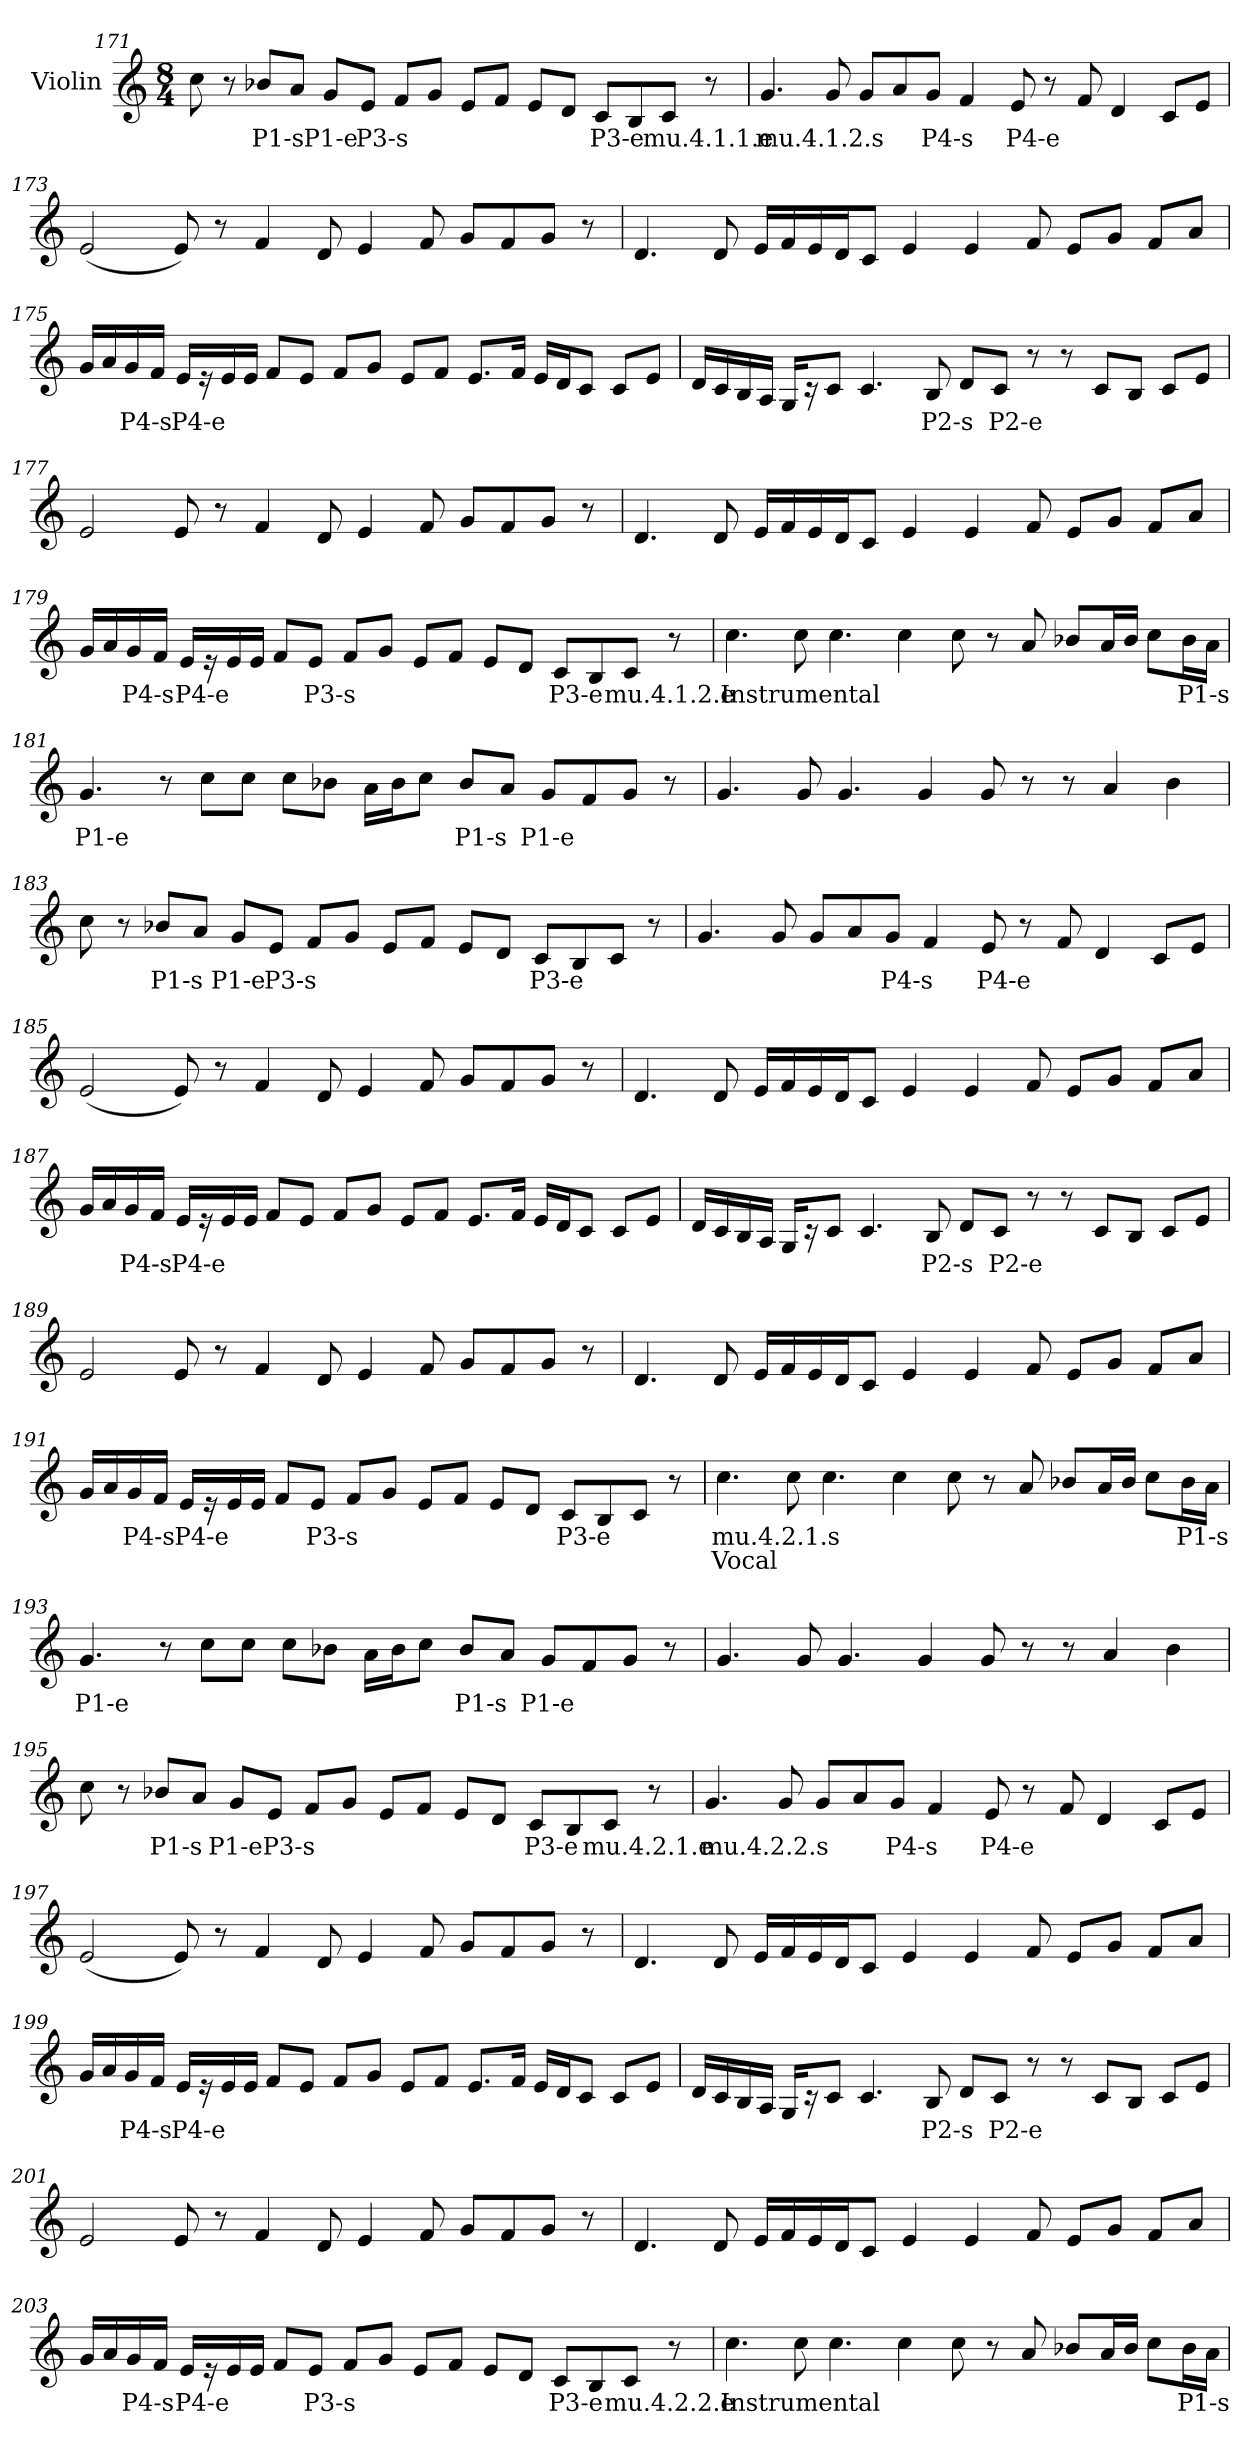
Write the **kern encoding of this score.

**kern	**text	**text
*part1	*part1	*part1
*staff1	*staff1	*staff1
*I"Violin	*	*
!!LO:LB:g=z
*clefG2	*	*
*k[]	*	*
*M8/4	*	*
=171	=171	=171
8cc\	.	.
8r	.	.
!	!LO:LY:b	!
8b-Xi/L	P1-s	.
8ai/J	.	.
!	!LO:LY:b	!
8gi/L	P1-e	.
!	!LO:LY:b	!
8ej/J	P3-s	.
8fj/L	.	.
8gj/J	.	.
8ej/L	.	.
8fj/J	.	.
8ej/L	.	.
8dj/J	.	.
!	!LO:LY:b	!
8cj/L	P3-e	.
8B/	.	.
!	!LO:LY:b	!
8c/J	mu.4.1.1.e	.
8r	.	.
!!LO:LB:g=z
=172	=172	=172
!	!LO:LY:b	!
4.g/	mu.4.1.2.s	.
8g/	.	.
8g/L	.	.
8a/	.	.
!	!LO:LY:b	!
8gZ/J	P4-s	.
4fZ/	.	.
!	!LO:LY:b	!
8eZ/	P4-e	.
8r	.	.
8f/	.	.
4d/	.	.
8c/L	.	.
8e/J	.	.
=173	=173	=173
(2e/	.	.
8e/)	.	.
8r	.	.
4f/	.	.
8d/	.	.
4e/	.	.
8f/	.	.
8g/L	.	.
8f/	.	.
8g/J	.	.
8r	.	.
!!LO:LB:g=z
=174	=174	=174
4.d/	.	.
8d/	.	.
16e/LL	.	.
16f/	.	.
16e/	.	.
16d/J	.	.
8c/J	.	.
4e/	.	.
4e/	.	.
8f/	.	.
8e/L	.	.
8g/J	.	.
8f/L	.	.
8a/J	.	.
!!LO:LB:g=z
=175	=175	=175
16g/LL	.	.
16a/	.	.
!	!LO:LY:b	!
16gZ/	P4-s	.
16fZ/JJ	.	.
!	!LO:LY:b	!
16eZ/LL	P4-e	.
16r	.	.
16e/	.	.
16e/JJ	.	.
8f/L	.	.
8e/J	.	.
8f/L	.	.
8g/J	.	.
8e/L	.	.
8f/J	.	.
8.e/L	.	.
16f/Jk	.	.
16e/LL	.	.
16d/J	.	.
8c/J	.	.
8c/L	.	.
8e/J	.	.
!!LO:LB:g=z
=176	=176	=176
16d/LL	.	.
16c/	.	.
16B/	.	.
16A/JJ	.	.
16G/KL	.	.
16r	.	.
8c/J	.	.
4.c/	.	.
!	!LO:LY:b	!
8BV/	P2-s	.
8dV/L	.	.
!	!LO:LY:b	!
8cV/J	P2-e	.
8r	.	.
8r	.	.
8c/L	.	.
8B/J	.	.
8c/L	.	.
8e/J	.	.
!!LO:LB:g=z
=177	=177	=177
2e/	.	.
8e/	.	.
8r	.	.
4f/	.	.
8d/	.	.
4e/	.	.
8f/	.	.
8g/L	.	.
8f/	.	.
8g/J	.	.
8r	.	.
=178	=178	=178
4.d/	.	.
8d/	.	.
16e/LL	.	.
16f/	.	.
16e/	.	.
16d/J	.	.
8c/J	.	.
4e/	.	.
4e/	.	.
8f/	.	.
8e/L	.	.
8g/J	.	.
8f/L	.	.
8a/J	.	.
!!LO:LB:g=z
=179	=179	=179
16g/LL	.	.
16a/	.	.
!	!LO:LY:b	!
16gZ/	P4-s	.
16fZ/JJ	.	.
!	!LO:LY:b	!
16eZ/LL	P4-e	.
16r	.	.
16e/	.	.
16e/JJ	.	.
8f/L	.	.
!	!LO:LY:b	!
8ej/J	P3-s	.
8fj/L	.	.
8gj/J	.	.
8ej/L	.	.
8fj/J	.	.
8ej/L	.	.
8dj/J	.	.
!	!LO:LY:b	!
8cj/L	P3-e	.
8B/	.	.
!	!LO:LY:b	!
8c/J	mu.4.1.2.e	.
8r	.	.
!!LO:LB:g=z
=180	=180	=180
!	!LO:LY:b	!
4.cc\	Instrumental	.
8cc\	.	.
4.cc\	.	.
4cc\	.	.
8cc\	.	.
8r	.	.
8a/	.	.
8b-X/L	.	.
16a/L	.	.
16b-/JJ	.	.
8cc\L	.	.
!	!LO:LY:b	!
16b-i\L	P1-s	.
16ai\JJ	.	.
!!LO:PB:g=z
=181	=181	=181
!	!LO:LY:b	!
4.gi/	P1-e	.
8r	.	.
8cc\L	.	.
8cc\J	.	.
8cc\L	.	.
8b-X\J	.	.
16a\LL	.	.
16b-\J	.	.
8cc\J	.	.
!	!LO:LY:b	!
8b-i/L	P1-s	.
8ai/J	.	.
!	!LO:LY:b	!
8gi/L	P1-e	.
8f/	.	.
8g/J	.	.
8r	.	.
=182	=182	=182
4.g/	.	.
8g/	.	.
4.g/	.	.
4g/	.	.
8g/	.	.
8r	.	.
8r	.	.
4a/	.	.
4b\	.	.
!!LO:LB:g=z
=183	=183	=183
8cc\	.	.
8r	.	.
!	!LO:LY:b	!
8b-Xi/L	P1-s	.
8ai/J	.	.
!	!LO:LY:b	!
8gi/L	P1-e	.
!	!LO:LY:b	!
8ej/J	P3-s	.
8fj/L	.	.
8gj/J	.	.
8ej/L	.	.
8fj/J	.	.
8ej/L	.	.
8dj/J	.	.
!	!LO:LY:b	!
8cj/L	P3-e	.
8B/	.	.
8c/J	.	.
8r	.	.
=184	=184	=184
4.g/	.	.
8g/	.	.
8g/L	.	.
8a/	.	.
!	!LO:LY:b	!
8gZ/J	P4-s	.
4fZ/	.	.
!	!LO:LY:b	!
8eZ/	P4-e	.
8r	.	.
8f/	.	.
4d/	.	.
8c/L	.	.
8e/J	.	.
!!LO:LB:g=z
=185	=185	=185
(2e/	.	.
8e/)	.	.
8r	.	.
4f/	.	.
8d/	.	.
4e/	.	.
8f/	.	.
8g/L	.	.
8f/	.	.
8g/J	.	.
8r	.	.
=186	=186	=186
4.d/	.	.
8d/	.	.
16e/LL	.	.
16f/	.	.
16e/	.	.
16d/J	.	.
8c/J	.	.
4e/	.	.
4e/	.	.
8f/	.	.
8e/L	.	.
8g/J	.	.
8f/L	.	.
8a/J	.	.
!!LO:LB:g=z
=187	=187	=187
16g/LL	.	.
16a/	.	.
!	!LO:LY:b	!
16gZ/	P4-s	.
16fZ/JJ	.	.
!	!LO:LY:b	!
16eZ/LL	P4-e	.
16r	.	.
16e/	.	.
16e/JJ	.	.
8f/L	.	.
8e/J	.	.
8f/L	.	.
8g/J	.	.
8e/L	.	.
8f/J	.	.
8.e/L	.	.
16f/Jk	.	.
16e/LL	.	.
16d/J	.	.
8c/J	.	.
8c/L	.	.
8e/J	.	.
!!LO:LB:g=z
=188	=188	=188
16d/LL	.	.
16c/	.	.
16B/	.	.
16A/JJ	.	.
16G/KL	.	.
16r	.	.
8c/J	.	.
4.c/	.	.
!	!LO:LY:b	!
8BV/	P2-s	.
8dV/L	.	.
!	!LO:LY:b	!
8cV/J	P2-e	.
8r	.	.
8r	.	.
8c/L	.	.
8B/J	.	.
8c/L	.	.
8e/J	.	.
=189	=189	=189
2e/	.	.
8e/	.	.
8r	.	.
4f/	.	.
8d/	.	.
4e/	.	.
8f/	.	.
8g/L	.	.
8f/	.	.
8g/J	.	.
8r	.	.
!!LO:LB:g=z
=190	=190	=190
4.d/	.	.
8d/	.	.
16e/LL	.	.
16f/	.	.
16e/	.	.
16d/J	.	.
8c/J	.	.
4e/	.	.
4e/	.	.
8f/	.	.
8e/L	.	.
8g/J	.	.
8f/L	.	.
8a/J	.	.
!!LO:LB:g=z
=191	=191	=191
16g/LL	.	.
16a/	.	.
!	!LO:LY:b	!
16gZ/	P4-s	.
16fZ/JJ	.	.
!	!LO:LY:b	!
16eZ/LL	P4-e	.
16r	.	.
16e/	.	.
16e/JJ	.	.
8f/L	.	.
!	!LO:LY:b	!
8ej/J	P3-s	.
8fj/L	.	.
8gj/J	.	.
8ej/L	.	.
8fj/J	.	.
8ej/L	.	.
8dj/J	.	.
!	!LO:LY:b	!
8cj/L	P3-e	.
8B/	.	.
8c/J	.	.
8r	.	.
!!LO:LB:g=z
=192	=192	=192
!	!LO:LY:b	!LO:LY:b
4.cc\	mu.4.2.1.s	Vocal
8cc\	.	.
4.cc\	.	.
4cc\	.	.
8cc\	.	.
8r	.	.
8a/	.	.
8b-X/L	.	.
16a/L	.	.
16b-/JJ	.	.
8cc\L	.	.
!	!LO:LY:b	!
16b-i\L	P1-s	.
16ai\JJ	.	.
!!LO:LB:g=z
=193	=193	=193
!	!LO:LY:b	!
4.gi/	P1-e	.
8r	.	.
8cc\L	.	.
8cc\J	.	.
8cc\L	.	.
8b-X\J	.	.
16a\LL	.	.
16b-\J	.	.
8cc\J	.	.
!	!LO:LY:b	!
8b-i/L	P1-s	.
8ai/J	.	.
!	!LO:LY:b	!
8gi/L	P1-e	.
8f/	.	.
8g/J	.	.
8r	.	.
=194	=194	=194
4.g/	.	.
8g/	.	.
4.g/	.	.
4g/	.	.
8g/	.	.
8r	.	.
8r	.	.
4a/	.	.
4b\	.	.
!!LO:LB:g=z
=195	=195	=195
8cc\	.	.
8r	.	.
!	!LO:LY:b	!
8b-Xi/L	P1-s	.
8ai/J	.	.
!	!LO:LY:b	!
8gi/L	P1-e	.
!	!LO:LY:b	!
8ej/J	P3-s	.
8fj/L	.	.
8gj/J	.	.
8ej/L	.	.
8fj/J	.	.
8ej/L	.	.
8dj/J	.	.
!	!LO:LY:b	!
8cj/L	P3-e	.
8B/	.	.
!	!LO:LY:b	!
8c/J	mu.4.2.1.e	.
8r	.	.
!!LO:PB:g=z
=196	=196	=196
!	!LO:LY:b	!
4.g/	mu.4.2.2.s	.
8g/	.	.
8g/L	.	.
8a/	.	.
!	!LO:LY:b	!
8gZ/J	P4-s	.
4fZ/	.	.
!	!LO:LY:b	!
8eZ/	P4-e	.
8r	.	.
8f/	.	.
4d/	.	.
8c/L	.	.
8e/J	.	.
!!LO:LB:g=z
=197	=197	=197
(2e/	.	.
8e/)	.	.
8r	.	.
4f/	.	.
8d/	.	.
4e/	.	.
8f/	.	.
8g/L	.	.
8f/	.	.
8g/J	.	.
8r	.	.
=198	=198	=198
4.d/	.	.
8d/	.	.
16e/LL	.	.
16f/	.	.
16e/	.	.
16d/J	.	.
8c/J	.	.
4e/	.	.
4e/	.	.
8f/	.	.
8e/L	.	.
8g/J	.	.
8f/L	.	.
8a/J	.	.
!!LO:LB:g=z
=199	=199	=199
16g/LL	.	.
16a/	.	.
!	!LO:LY:b	!
16gZ/	P4-s	.
16fZ/JJ	.	.
!	!LO:LY:b	!
16eZ/LL	P4-e	.
16r	.	.
16e/	.	.
16e/JJ	.	.
8f/L	.	.
8e/J	.	.
8f/L	.	.
8g/J	.	.
8e/L	.	.
8f/J	.	.
8.e/L	.	.
16f/Jk	.	.
16e/LL	.	.
16d/J	.	.
8c/J	.	.
8c/L	.	.
8e/J	.	.
!!LO:LB:g=z
=200	=200	=200
16d/LL	.	.
16c/	.	.
16B/	.	.
16A/JJ	.	.
16G/KL	.	.
16r	.	.
8c/J	.	.
4.c/	.	.
!	!LO:LY:b	!
8BV/	P2-s	.
8dV/L	.	.
!	!LO:LY:b	!
8cV/J	P2-e	.
8r	.	.
8r	.	.
8c/L	.	.
8B/J	.	.
8c/L	.	.
8e/J	.	.
!!LO:LB:g=z
=201	=201	=201
2e/	.	.
8e/	.	.
8r	.	.
4f/	.	.
8d/	.	.
4e/	.	.
8f/	.	.
8g/L	.	.
8f/	.	.
8g/J	.	.
8r	.	.
=202	=202	=202
4.d/	.	.
8d/	.	.
16e/LL	.	.
16f/	.	.
16e/	.	.
16d/J	.	.
8c/J	.	.
4e/	.	.
4e/	.	.
8f/	.	.
8e/L	.	.
8g/J	.	.
8f/L	.	.
8a/J	.	.
!!LO:LB:g=z
=203	=203	=203
16g/LL	.	.
16a/	.	.
!	!LO:LY:b	!
16gZ/	P4-s	.
16fZ/JJ	.	.
!	!LO:LY:b	!
16eZ/LL	P4-e	.
16r	.	.
16e/	.	.
16e/JJ	.	.
8f/L	.	.
!	!LO:LY:b	!
8ej/J	P3-s	.
8fj/L	.	.
8gj/J	.	.
8ej/L	.	.
8fj/J	.	.
8ej/L	.	.
8dj/J	.	.
!	!LO:LY:b	!
8cj/L	P3-e	.
8B/	.	.
!	!LO:LY:b	!
8c/J	mu.4.2.2.e	.
8r	.	.
!!LO:LB:g=z
=204	=204	=204
!	!LO:LY:b	!
4.cc\	Instrumental	.
8cc\	.	.
4.cc\	.	.
4cc\	.	.
8cc\	.	.
8r	.	.
8a/	.	.
8b-X/L	.	.
16a/L	.	.
16b-/JJ	.	.
8cc\L	.	.
!	!LO:LY:b	!
16b-i\L	P1-s	.
16ai\JJ	.	.
=	=	=
*-	*-	*-
